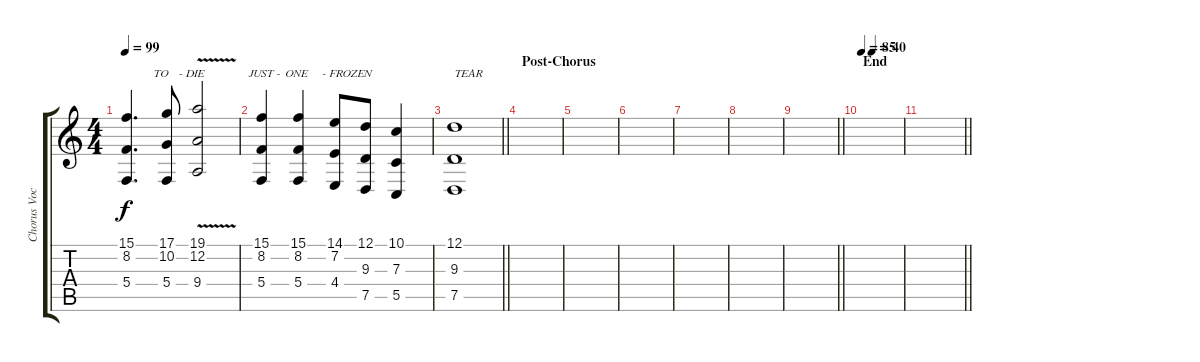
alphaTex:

\track ("Chorus Vocals // Emmi II" "Chorus Voc") {instrument pad4choir}
\staff {score tabs}
\tuning (D4 A3 F3 C3 G2 D2) {hide}
\ts (4 4)
\tempo 99
\clef g2
\ks c
(15.1 8.2 5.4).4{d txt "         TO" dy f} (17.1 10.2 5.4).8{txt "    - DIE"} (19.1{v} 12.2 9.4).2{txt "                 JUST -"} |
(15.1 8.2 5.4).4{txt "        ONE"} (15.1 8.2 5.4).4{txt "        - FROZEN"} (14.1 7.2 4.4).8 (12.1 9.3 7.5).8 (10.1 7.3 5.5).4 |
\barLineRight lightlight
(12.1 9.3 7.5).1{txt "TEAR"} |
\section ("" "Post-Chorus")
|
|
|
|
|
\barLineRight lightlight
|
\section ("" "End")
\tempo 85
\tempo (40 0.25)
|
\barLineRight lightlight
